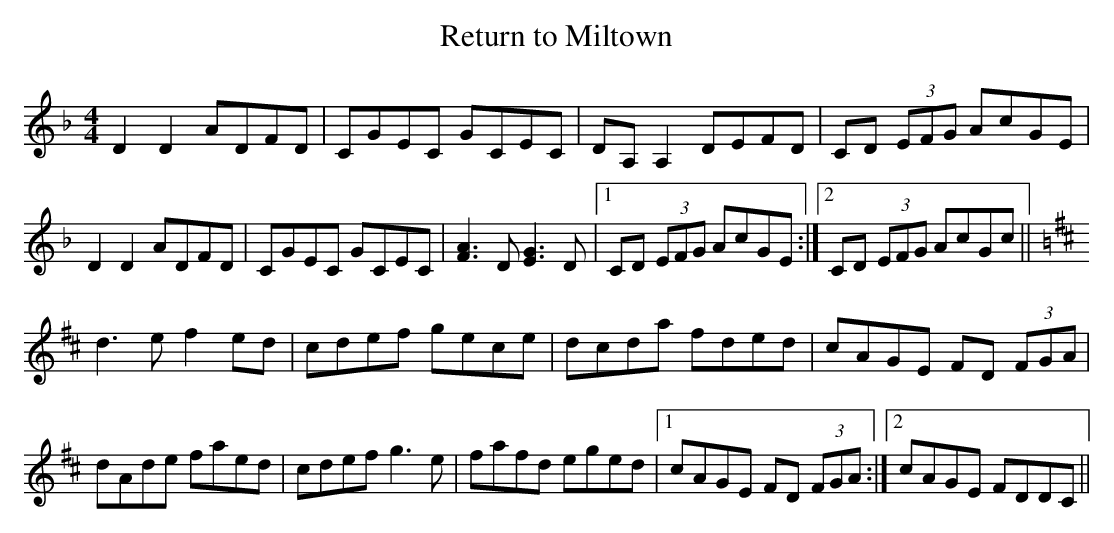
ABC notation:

X:1
T: Return to Miltown
L: 1/8
M: 4/4
K: Dm
D2 D2 ADFD|CGEC GCEC|DA, A,2 DEFD|CD (3EFG AcGE|
D2 D2 ADFD|CGEC GCEC|[F3A3]D [G3E3]D|1 CD (3EFG AcGE :|2\
CD (3EFG AcGc||
K: D
d3 e f2 ed|cdef gece|dcda fded|cAGE FD (3FGA|
dAde faed|cdef g3 e|fafd eged|1 cAGE FD (3FGA :|2\
cAGE FDDC||
